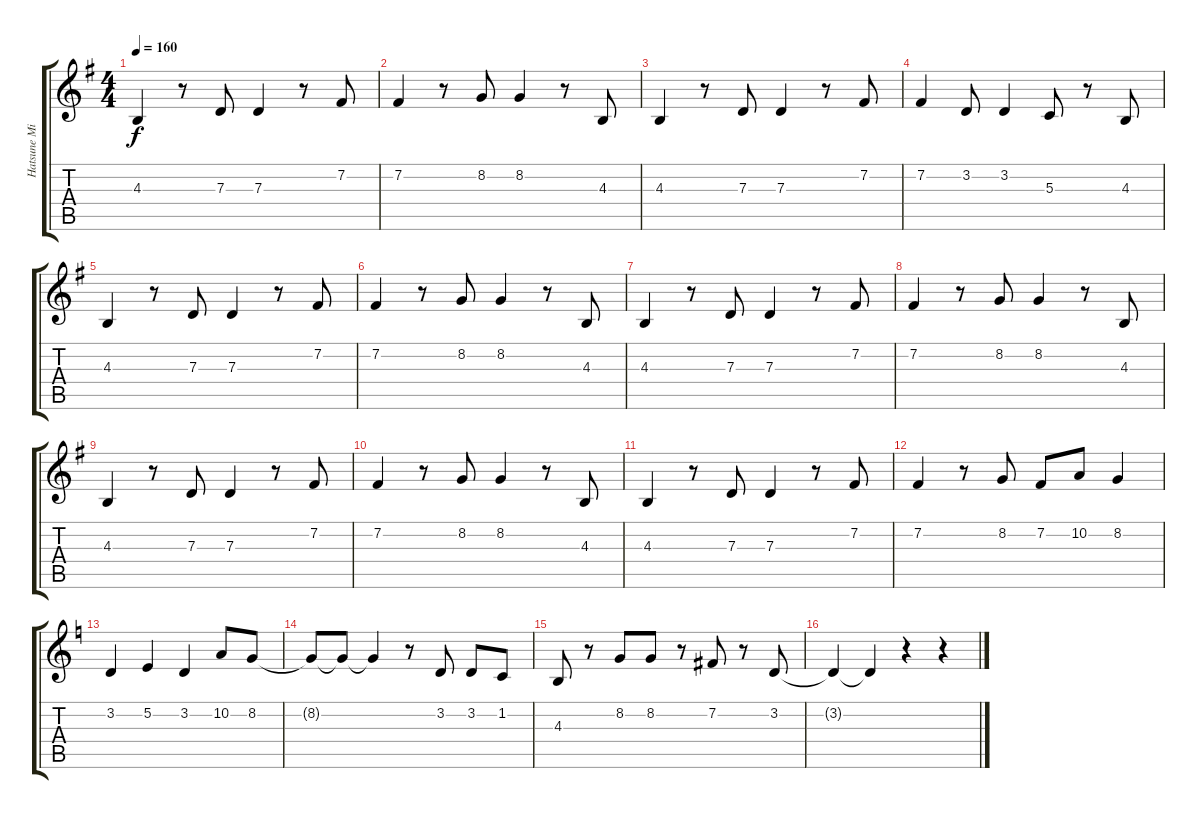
\track ("Hatsune Miku" "Hatsune Mi") {instrument lead1square}
\staff {score tabs}
\tuning (E4 B3 G3 D3 A2 E2) {hide}
\ts (4 4)
\tempo 160
\clef g2
\ks g
4.3.4{dy f} r.8 7.3.8 7.3.4 r.8 7.2.8 |
7.2.4 r.8 8.2.8 8.2.4 r.8 4.3.8 |
4.3.4 r.8 7.3.8 7.3.4 r.8 7.2.8 |
7.2.4 3.2.8 3.2.4 5.3.8 r.8 4.3.8 |
4.3.4 r.8 7.3.8 7.3.4 r.8 7.2.8 |
7.2.4 r.8 8.2.8 8.2.4 r.8 4.3.8 |
4.3.4 r.8 7.3.8 7.3.4 r.8 7.2.8 |
7.2.4 r.8 8.2.8 8.2.4 r.8 4.3.8 |
4.3.4 r.8 7.3.8 7.3.4 r.8 7.2.8 |
7.2.4 r.8 8.2.8 8.2.4 r.8 4.3.8 |
4.3.4 r.8 7.3.8 7.3.4 r.8 7.2.8 |
7.2.4 r.8 8.2.8 7.2.8 10.2.8 8.2.4 |
\ks c
3.2.4 5.2.4 3.2.4 10.2.8 8.2.8 |
8.2{t}.8 8.2{t}.8 8.2{t}.4 r.8 3.2.8 3.2.8 1.2.8 |
4.3.8 r.8 8.2.8 8.2.8 r.8 7.2.8 r.8 3.2.8 |
3.2{t}.4 3.2{t}.4 r.4 r.4
